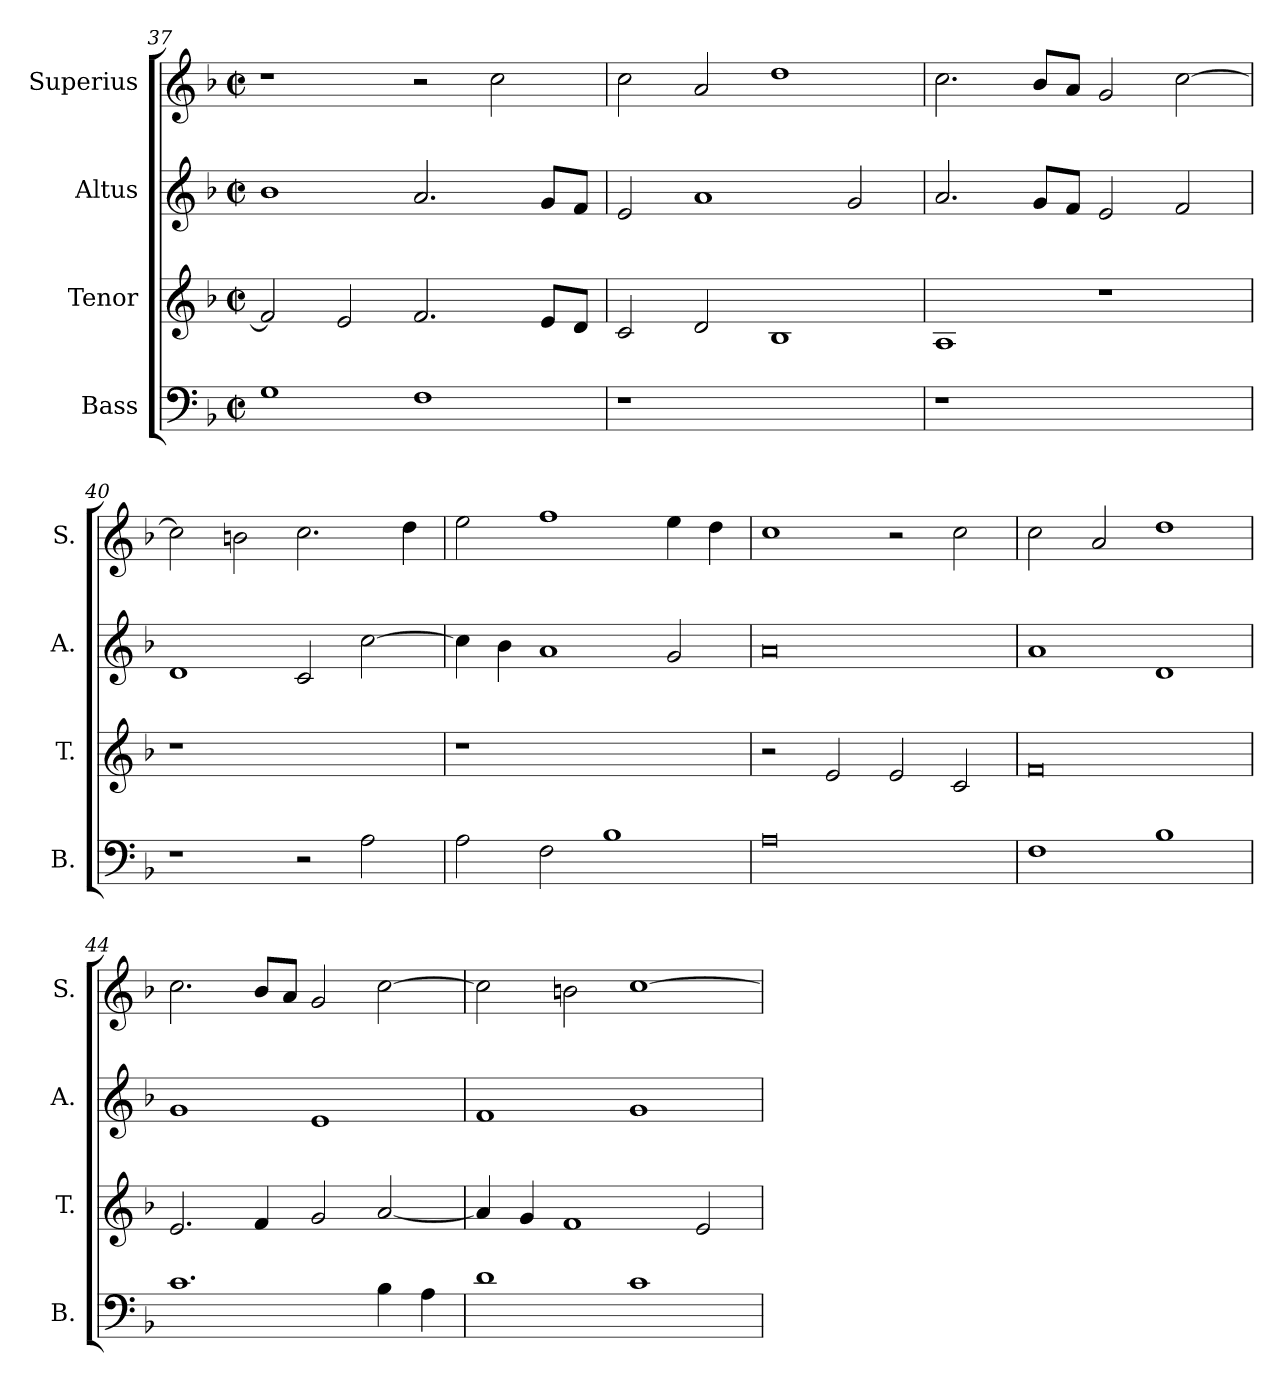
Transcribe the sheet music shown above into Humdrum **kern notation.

**kern	**kern	**kern	**kern
*part4	*part3	*part2	*part1
*staff4	*staff3	*staff2	*staff1
*I"Bass	*I"Tenor	*I"Altus	*I"Superius
*I'B.	*I'T.	*I'A.	*I'S.
!!LO:LB:g=z
*clefF4	*clefG2	*clefG2	*clefG2
*k[b-]	*k[b-]	*k[b-]	*k[b-]
*F:	*F:	*F:	*F:
*M2/2	*M2/2	*M2/2	*M2/2
*met(c|)	*met(c|)	*met(c|)	*met(c|)
=37	=37	=37	=37
1Gi	2fi/]	1b-i	1r
.	2ei/	.	.
1Fi	2.fi/	2.ai/	2r
.	.	.	2cci\
.	8ei/L	8gi/L	.
.	8di/J	8fi/J	.
=38	=38	=38	=38
!LO:N:vis=1	!	!	!
1r	2ci/	2ei/	2cci\
.	2di/	1ai	2ai/
1ryy	1B-i	.	1ddi
.	.	2gi/	.
=39	=39	=39	=39
!LO:N:vis=1	!	!	!
1r	1Ai	2.ai/	2.cci\
.	.	8gi/L	8b-i/L
.	.	8fi/J	8ai/J
1ryy	1r	2ei/	2gi/
.	.	2fi/	[>2cci\
=40	=40	=40	=40
!	!LO:N:vis=1	!	!
1r	1r	1di	2cci\]
.	.	.	2bni\
2r	1ryy	2ci/	2.cci\
2Ai\	.	[>2cci\	.
.	.	.	4ddi\
=41	=41	=41	=41
!	!LO:N:vis=1	!	!
2Ai\	1r	4cci\]	2eei\
.	.	4b-i\	.
2Fi\	.	1ai	1ffi
1B-i	1ryy	.	.
.	.	2gi/	4eei\
.	.	.	4ddi\
!!LO:LB:g=z
=42	=42	=42	=42
0Ai	2r	0ai	1cci
.	2ei/	.	.
.	2ei/	.	2r
.	2ci/	.	2cci\
=43	=43	=43	=43
1Fi	0fi	1ai	2cci\
.	.	.	2ai/
1B-i	.	1di	1ddi
=44	=44	=44	=44
1.ci	2.ei/	1gi	2.cci\
.	4fi/	.	8b-i/L
.	.	.	8ai/J
.	2gi/	1ei	2gi/
4B-i\	[<2ai/	.	[>2cci\
4Ai\	.	.	.
=45	=45	=45	=45
1di	4ai/]	1fi	2cci\]
.	4gi/	.	.
.	1fi	.	2bni\
1ci	.	1gi	[>1cci
.	2ei/	.	.
=	=	=	=
*-	*-	*-	*-
